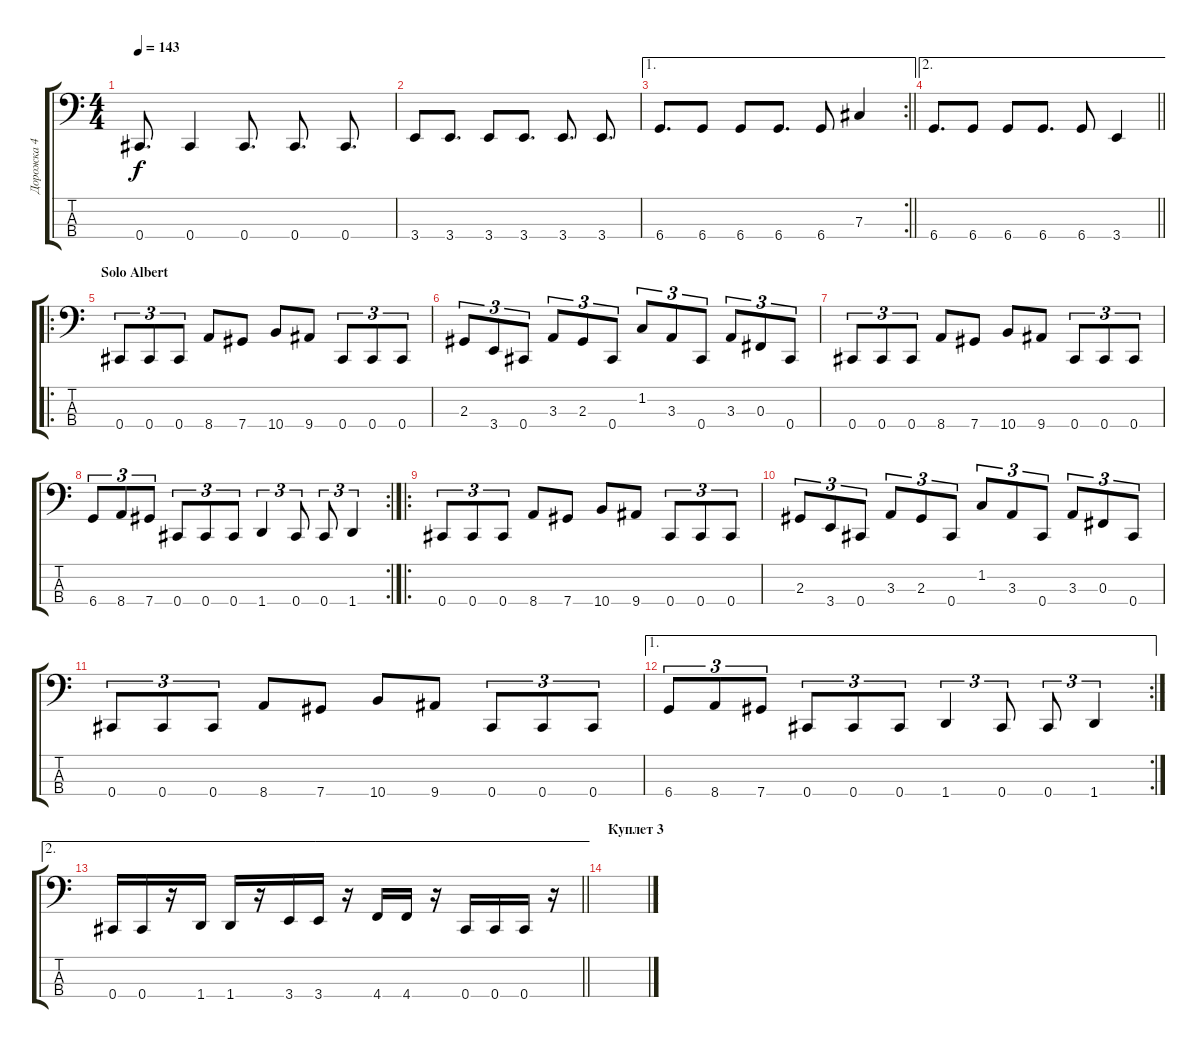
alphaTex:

\track ("Дорожка 4" "Дорожка 4") {instrument electricbassfinger}
\staff {score tabs}
\tuning (E2 B1 Gb1 Db1) {hide}
\ts (4 4)
\tempo 143
\clef f4
\ks c
0.4.8{d dy f} 0.4.4 0.4.8{d} 0.4.8{d} 0.4.8{d} |
3.4.8 3.4.8{d} 3.4.8 3.4.8{d} 3.4.8{d} 3.4.8{d} |
\ae 1
\rc 2
\barLineRight lightlight
6.4.8{d} 6.4.8 6.4.8 6.4.8{d} 6.4.8 7.3.4 |
\ae 2
\barLineRight lightlight
6.4.8{d} 6.4.8 6.4.8 6.4.8{d} 6.4.8 3.4.4 |
\ro
\section ("" "Solo Albert")
0.4.8{tu (3 2)} 0.4.8{tu (3 2)} 0.4.8{tu (3 2)} 8.4.8 7.4.8 10.4.8 9.4.8 0.4.8{tu (3 2)} 0.4.8{tu (3 2)} 0.4.8{tu (3 2)} |
2.3.8{tu (3 2)} 3.4.8{tu (3 2)} 0.4.8{tu (3 2)} 3.3.8{tu (3 2)} 2.3.8{tu (3 2)} 0.4.8{tu (3 2)} 1.2.8{tu (3 2)} 3.3.8{tu (3 2)} 0.4.8{tu (3 2)} 3.3.8{tu (3 2)} 0.3.8{tu (3 2)} 0.4.8{tu (3 2)} |
0.4.8{tu (3 2)} 0.4.8{tu (3 2)} 0.4.8{tu (3 2)} 8.4.8 7.4.8 10.4.8 9.4.8 0.4.8{tu (3 2)} 0.4.8{tu (3 2)} 0.4.8{tu (3 2)} |
\rc 2
6.4.8{tu (3 2)} 8.4.8{tu (3 2)} 7.4.8{tu (3 2)} 0.4.8{tu (3 2)} 0.4.8{tu (3 2)} 0.4.8{tu (3 2)} 1.4.4{tu (3 2)} 0.4.8{tu (3 2)} 0.4.8{tu (3 2)} 1.4.4{tu (3 2)} |
\ro
0.4.8{tu (3 2)} 0.4.8{tu (3 2)} 0.4.8{tu (3 2)} 8.4.8 7.4.8 10.4.8 9.4.8 0.4.8{tu (3 2)} 0.4.8{tu (3 2)} 0.4.8{tu (3 2)} |
2.3.8{tu (3 2)} 3.4.8{tu (3 2)} 0.4.8{tu (3 2)} 3.3.8{tu (3 2)} 2.3.8{tu (3 2)} 0.4.8{tu (3 2)} 1.2.8{tu (3 2)} 3.3.8{tu (3 2)} 0.4.8{tu (3 2)} 3.3.8{tu (3 2)} 0.3.8{tu (3 2)} 0.4.8{tu (3 2)} |
0.4.8{tu (3 2)} 0.4.8{tu (3 2)} 0.4.8{tu (3 2)} 8.4.8 7.4.8 10.4.8 9.4.8 0.4.8{tu (3 2)} 0.4.8{tu (3 2)} 0.4.8{tu (3 2)} |
\ae 1
\rc 2
6.4.8{tu (3 2)} 8.4.8{tu (3 2)} 7.4.8{tu (3 2)} 0.4.8{tu (3 2)} 0.4.8{tu (3 2)} 0.4.8{tu (3 2)} 1.4.4{tu (3 2)} 0.4.8{tu (3 2)} 0.4.8{tu (3 2)} 1.4.4{tu (3 2)} |
\ae 2
\barLineRight lightlight
0.4.16 0.4.16 r.16 1.4.16 1.4.16 r.16 3.4.16 3.4.16 r.16 4.4.16 4.4.16 r.16 0.4.16 0.4.16 0.4.16 r.16 |
\section ("" "Куплет 3")
